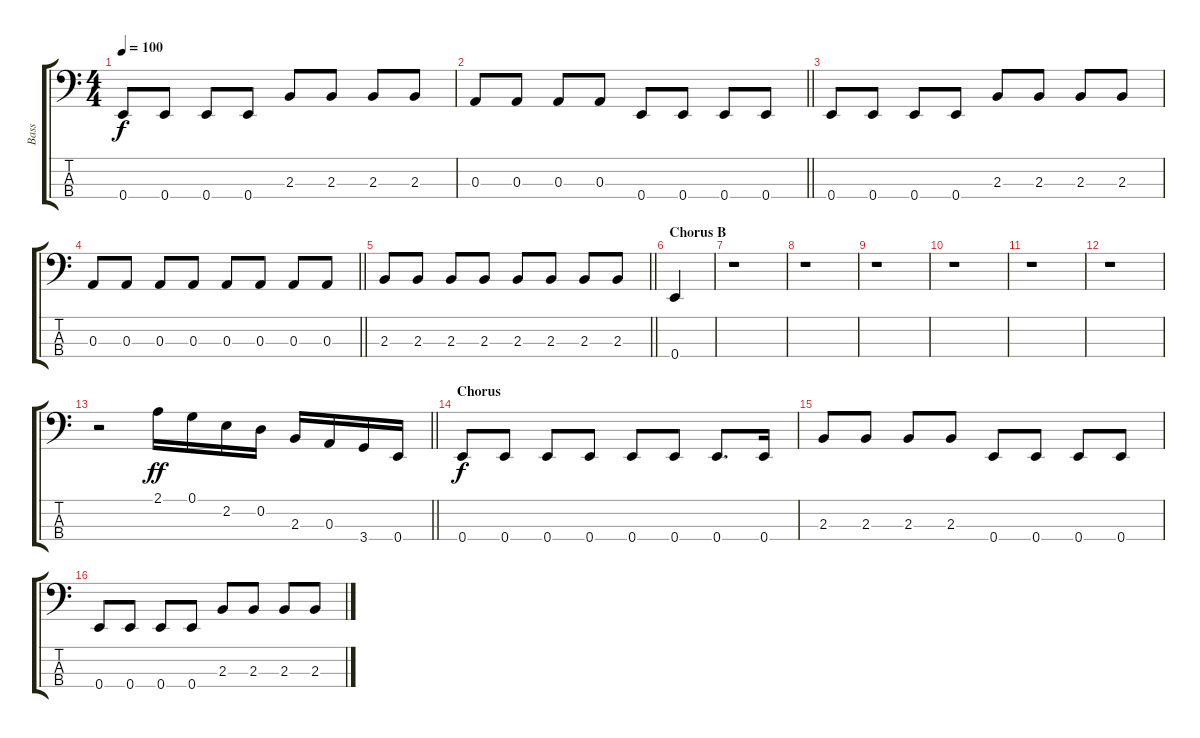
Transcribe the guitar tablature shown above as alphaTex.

\track ("Bass" "Bass") {instrument electricbassfinger}
\staff {score tabs}
\tuning (G2 D2 A1 E1) {hide}
\ts (4 4)
\tempo 100
\clef f4
\ks c
0.4.8{dy f} 0.4.8 0.4.8 0.4.8 2.3.8 2.3.8 2.3.8 2.3.8 |
\barLineRight lightlight
0.3.8 0.3.8 0.3.8 0.3.8 0.4.8 0.4.8 0.4.8 0.4.8 |
0.4.8 0.4.8 0.4.8 0.4.8 2.3.8 2.3.8 2.3.8 2.3.8 |
\barLineRight lightlight
0.3.8 0.3.8 0.3.8 0.3.8 0.3.8 0.3.8 0.3.8 0.3.8 |
\barLineRight lightlight
2.3.8 2.3.8 2.3.8 2.3.8 2.3.8 2.3.8 2.3.8 2.3.8 |
\section ("" "Chorus B")
0.4.4 |
r.1 |
r.1 |
r.1 |
r.1 |
r.1 |
r.1 |
\barLineRight lightlight
r.2 2.1.16{dy ff} 0.1.16 2.2.16 0.2.16 2.3.16 0.3.16 3.4.16 0.4.16 |
\section ("" "Chorus")
0.4.8{dy f} 0.4.8 0.4.8 0.4.8 0.4.8 0.4.8 0.4.8{d} 0.4.16 |
2.3.8 2.3.8 2.3.8 2.3.8 0.4.8 0.4.8 0.4.8 0.4.8 |
0.4.8 0.4.8 0.4.8 0.4.8 2.3.8 2.3.8 2.3.8 2.3.8
